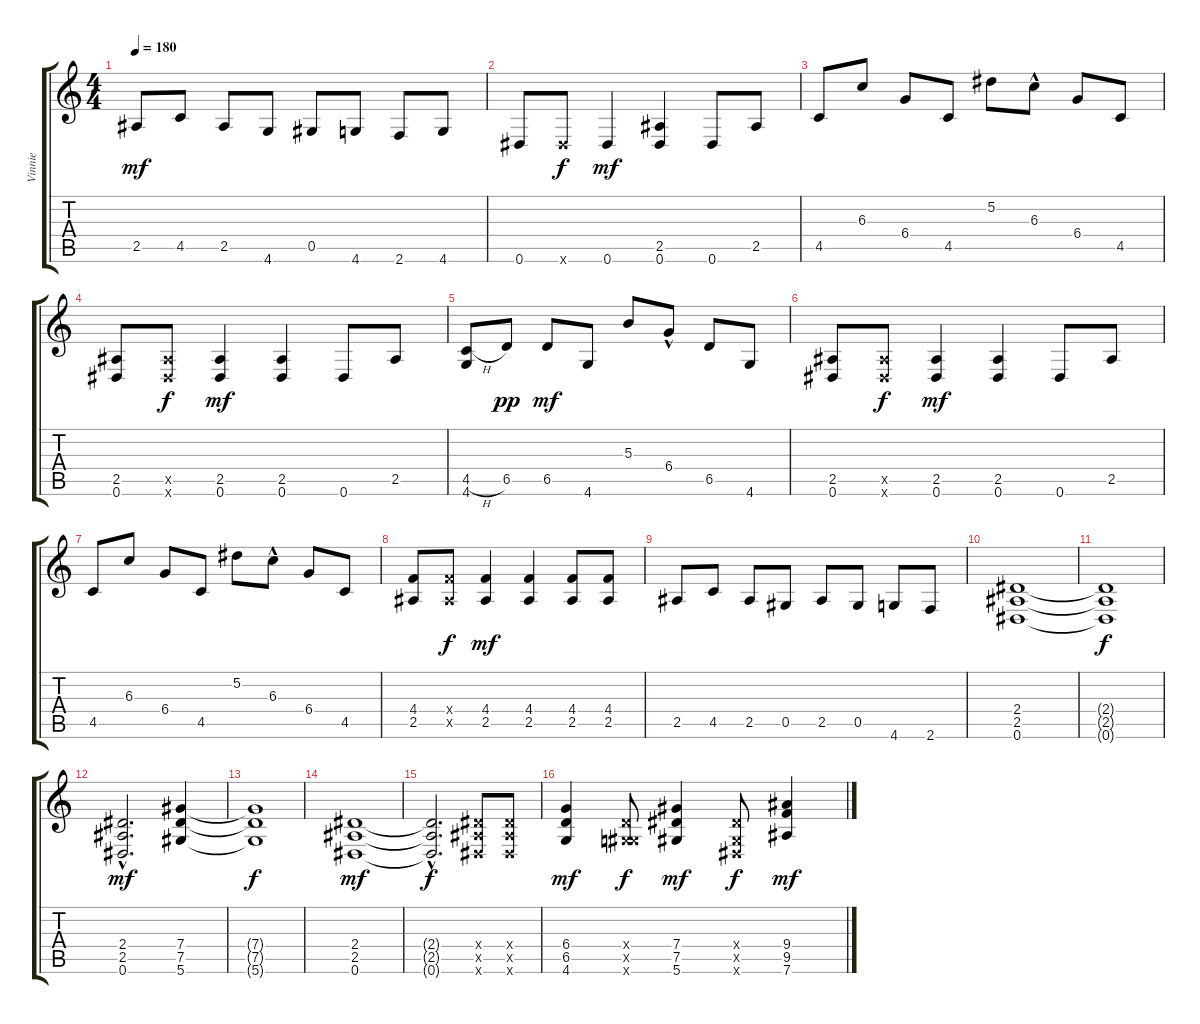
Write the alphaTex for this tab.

\track ("Vinnie" "Vinnie") {instrument overdrivenguitar}
\staff {score tabs}
\tuning (Eb4 Bb3 Gb3 Db3 Ab2 Eb2) {hide}
\ts (4 4)
\tempo 180
\clef g2
\ks c
2.5.8{dy mf} 4.5.8 2.5.8 4.6.8 0.5.8 4.6.8 2.6.8 4.6.8 |
0.6.8 0.6{x}.8{dy f} 0.6.4{dy mf} (2.5 0.6).4 0.6.8 2.5.8 |
4.5.8 6.3.8 6.4.8 4.5.8 5.2.8 6.3{hac}.8 6.4.8 4.5.8 |
(2.5 0.6).8 (2.5{x} 0.6{x}).8{dy f} (2.5 0.6).4{dy mf} (2.5 0.6).4 0.6.8 2.5.8 |
(4.5{h} 4.6).8 6.5.8{dy pp} 6.5.8{dy mf} 4.6.8 5.3.8 6.4{hac}.8 6.5.8 4.6.8 |
(2.5 0.6).8 (2.5{x} 0.6{x}).8{dy f} (2.5 0.6).4{dy mf} (2.5 0.6).4 0.6.8 2.5.8 |
4.5.8 6.3.8 6.4.8 4.5.8 5.2.8 6.3{hac}.8 6.4.8 4.5.8 |
(4.4 2.5).8 (4.4{x} 2.5{x}).8{dy f} (4.4 2.5).4{dy mf} (4.4 2.5).4 (4.4 2.5).8 (4.4 2.5).8 |
2.5.8 4.5.8 2.5.8 0.5.8 2.5.8 0.5.8 4.6.8 2.6.8 |
(2.4 2.5 0.6).1 |
(2.4{t} 2.5{t} 0.6{t}).1{dy f} |
(2.4{hac} 2.5{hac} 0.6{hac}).2{d dy mf} (7.4 7.5 5.6).4 |
(7.4{t} 7.5{t} 5.6{t}).1{dy f} |
(2.4 2.5 0.6).1{dy mf} |
(2.4{hac t} 2.5{hac t} 0.6{hac t}).2{d dy f} (2.4{x} 2.5{x} 0.6{x}).8 (2.4{x} 2.5{x} 0.6{x}).8 |
(6.4 6.5 4.6).4{dy mf} (1.4{x} 0.5{x} 4.6{x}).8{dy f} (7.4 7.5 5.6).4{dy mf} (2.4{x} 0.5{x} 0.6{x}).8{dy f} (9.4 9.5 7.6).4{dy mf}
